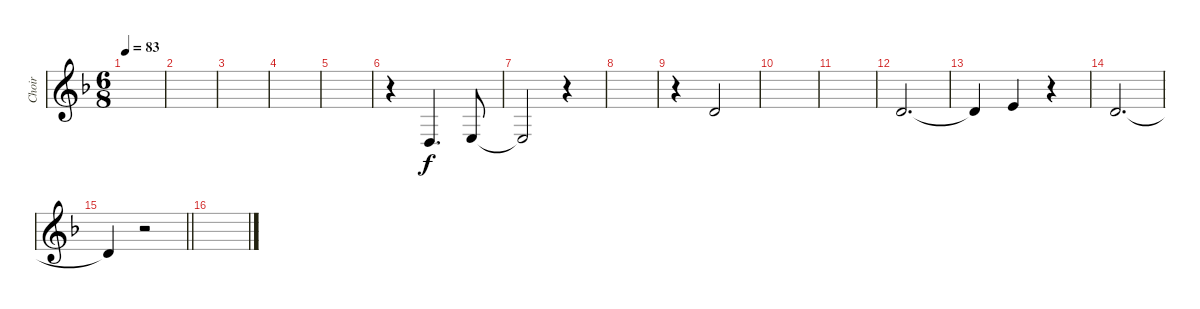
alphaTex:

\track ("Choir" "Choir") {instrument choiraahs}
\staff {score}
\tuning (E4 B3 G3 D3 A2 E2) {hide}
\ts (6 8)
\tempo 83
\clef g2
\ks f
|
|
|
|
|
r.4{volume 6} 0.4.4{d volume 9} 2.4.8 |
2.4{t}.2{volume 5} r.4 |
|
r.4 3.2.2{volume 9} |
|
|
3.2.2{d} |
3.2{t}.4 5.2.4 r.4 |
3.2.2{d} |
\barLineRight lightlight
3.2{t}.4 r.2 |
\section ("" "")
